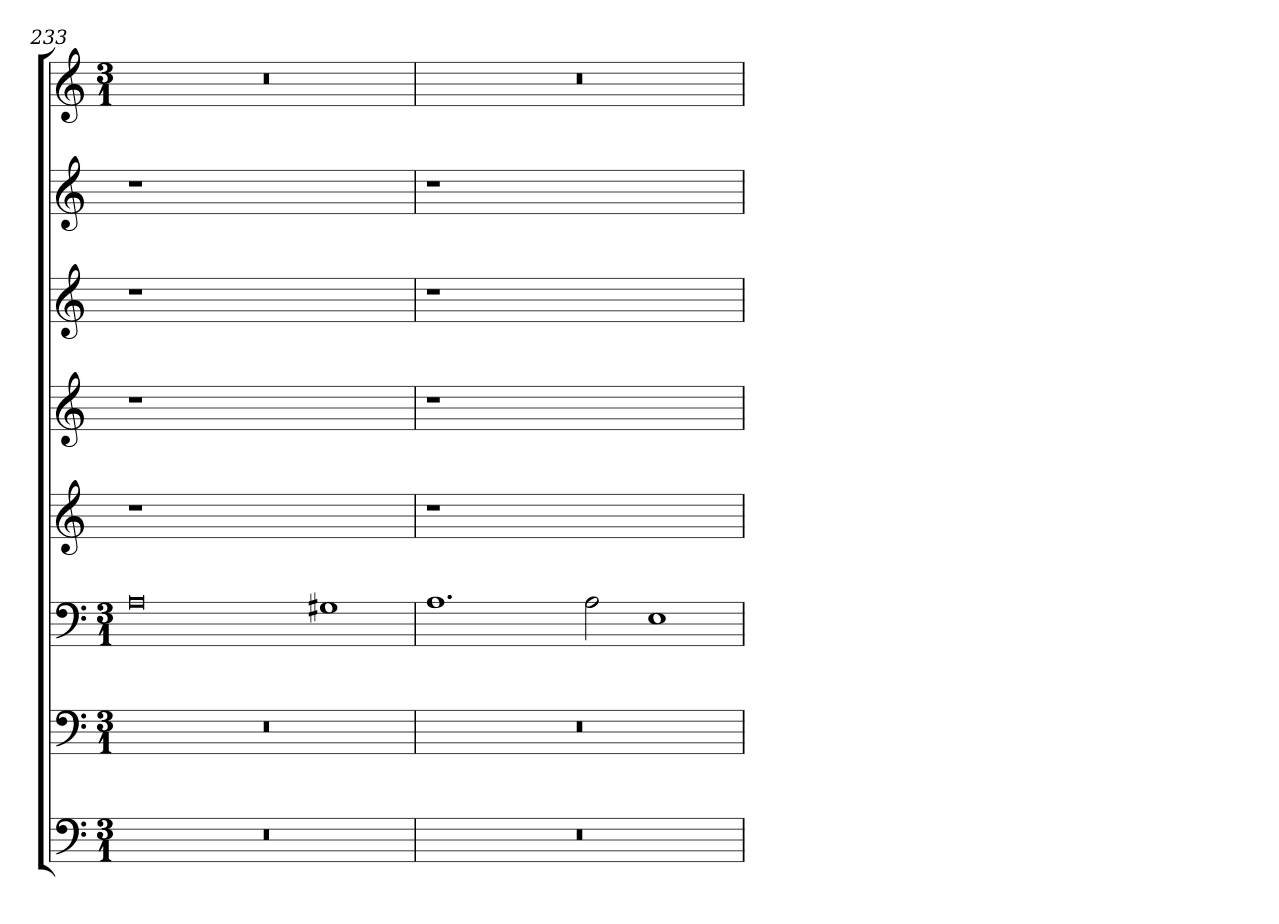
**kern	**kern	**kern	**kern	**kern	**kern	**kern	**kern
*part8	*part7	*part6	*part5	*part4	*part3	*part2	*part1
*staff8	*staff7	*staff6	*staff5	*staff4	*staff3	*staff2	*staff1
*clefF4	*clefF4	*clefF4	*clefG2	*clefG2	*clefG2	*clefG2	*clefG2
*k[]	*k[]	*k[]	*k[]	*k[]	*k[]	*k[]	*k[]
*C:	*C:	*C:	*C:	*C:	*C:	*C:	*C:
*M3/1	*M3/1	*M3/1	*	*	*	*	*M3/1
=233	=233	=233	=233	=233	=233	=233	=233
0.r	0.r	0A	1r	1r	1r	1r	0.r
.	.	.	0ryy	0ryy	0ryy	0ryy	.
.	.	1G#X	.	.	.	.	.
=234	=234	=234	=234	=234	=234	=234	=234
0.r	0.r	1.A	1r	1r	1r	1r	0.r
.	.	.	0ryy	0ryy	0ryy	0ryy	.
.	.	2A\	.	.	.	.	.
.	.	1E	.	.	.	.	.
=	=	=	=	=	=	=	=
*-	*-	*-	*-	*-	*-	*-	*-
